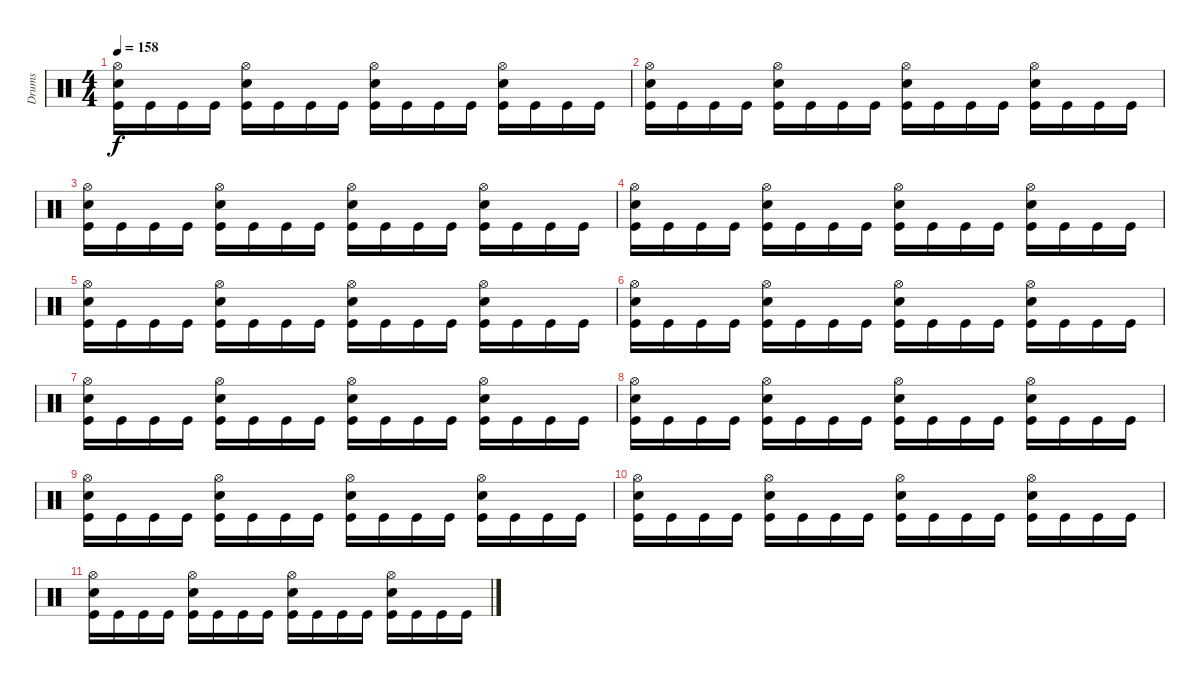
\track ("Drums" "Drums") {instrument percussion}
\staff {score}
\articulation defaults
\ts (4 4)
\tempo 158
\clef neutral
\ks c
("Kick (hit)" "Snare (hit) 2" "Hi-Hat (open)").16{dy f} "Kick (hit)".16 "Kick (hit)".16 "Kick (hit)".16 ("Kick (hit)" "Snare (hit) 2" "Hi-Hat (open)").16 "Kick (hit)".16 "Kick (hit)".16 "Kick (hit)".16 ("Kick (hit)" "Snare (hit) 2" "Hi-Hat (open)").16 "Kick (hit)".16 "Kick (hit)".16 "Kick (hit)".16 ("Kick (hit)" "Snare (hit) 2" "Hi-Hat (open)").16 "Kick (hit)".16 "Kick (hit)".16 "Kick (hit)".16 |
("Kick (hit)" "Snare (hit) 2" "Hi-Hat (open)").16 "Kick (hit)".16 "Kick (hit)".16 "Kick (hit)".16 ("Kick (hit)" "Snare (hit) 2" "Hi-Hat (open)").16 "Kick (hit)".16 "Kick (hit)".16 "Kick (hit)".16 ("Kick (hit)" "Snare (hit) 2" "Hi-Hat (open)").16 "Kick (hit)".16 "Kick (hit)".16 "Kick (hit)".16 ("Kick (hit)" "Snare (hit) 2" "Hi-Hat (open)").16 "Kick (hit)".16 "Kick (hit)".16 "Kick (hit)".16 |
("Kick (hit)" "Snare (hit) 2" "Hi-Hat (open)").16 "Kick (hit)".16 "Kick (hit)".16 "Kick (hit)".16 ("Kick (hit)" "Snare (hit) 2" "Hi-Hat (open)").16 "Kick (hit)".16 "Kick (hit)".16 "Kick (hit)".16 ("Kick (hit)" "Snare (hit) 2" "Hi-Hat (open)").16 "Kick (hit)".16 "Kick (hit)".16 "Kick (hit)".16 ("Kick (hit)" "Snare (hit) 2" "Hi-Hat (open)").16 "Kick (hit)".16 "Kick (hit)".16 "Kick (hit)".16 |
("Kick (hit)" "Snare (hit) 2" "Hi-Hat (open)").16 "Kick (hit)".16 "Kick (hit)".16 "Kick (hit)".16 ("Kick (hit)" "Snare (hit) 2" "Hi-Hat (open)").16 "Kick (hit)".16 "Kick (hit)".16 "Kick (hit)".16 ("Kick (hit)" "Snare (hit) 2" "Hi-Hat (open)").16 "Kick (hit)".16 "Kick (hit)".16 "Kick (hit)".16 ("Kick (hit)" "Snare (hit) 2" "Hi-Hat (open)").16 "Kick (hit)".16 "Kick (hit)".16 "Kick (hit)".16 |
("Kick (hit)" "Snare (hit) 2" "Hi-Hat (open)").16 "Kick (hit)".16 "Kick (hit)".16 "Kick (hit)".16 ("Kick (hit)" "Snare (hit) 2" "Hi-Hat (open)").16 "Kick (hit)".16 "Kick (hit)".16 "Kick (hit)".16 ("Kick (hit)" "Snare (hit) 2" "Hi-Hat (open)").16 "Kick (hit)".16 "Kick (hit)".16 "Kick (hit)".16 ("Kick (hit)" "Snare (hit) 2" "Hi-Hat (open)").16 "Kick (hit)".16 "Kick (hit)".16 "Kick (hit)".16 |
("Kick (hit)" "Snare (hit) 2" "Hi-Hat (open)").16 "Kick (hit)".16 "Kick (hit)".16 "Kick (hit)".16 ("Kick (hit)" "Snare (hit) 2" "Hi-Hat (open)").16 "Kick (hit)".16 "Kick (hit)".16 "Kick (hit)".16 ("Kick (hit)" "Snare (hit) 2" "Hi-Hat (open)").16 "Kick (hit)".16 "Kick (hit)".16 "Kick (hit)".16 ("Kick (hit)" "Snare (hit) 2" "Hi-Hat (open)").16 "Kick (hit)".16 "Kick (hit)".16 "Kick (hit)".16 |
("Kick (hit)" "Snare (hit) 2" "Hi-Hat (open)").16 "Kick (hit)".16 "Kick (hit)".16 "Kick (hit)".16 ("Kick (hit)" "Snare (hit) 2" "Hi-Hat (open)").16 "Kick (hit)".16 "Kick (hit)".16 "Kick (hit)".16 ("Kick (hit)" "Snare (hit) 2" "Hi-Hat (open)").16 "Kick (hit)".16 "Kick (hit)".16 "Kick (hit)".16 ("Kick (hit)" "Snare (hit) 2" "Hi-Hat (open)").16 "Kick (hit)".16 "Kick (hit)".16 "Kick (hit)".16 |
("Kick (hit)" "Snare (hit) 2" "Hi-Hat (open)").16 "Kick (hit)".16 "Kick (hit)".16 "Kick (hit)".16 ("Kick (hit)" "Snare (hit) 2" "Hi-Hat (open)").16 "Kick (hit)".16 "Kick (hit)".16 "Kick (hit)".16 ("Kick (hit)" "Snare (hit) 2" "Hi-Hat (open)").16 "Kick (hit)".16 "Kick (hit)".16 "Kick (hit)".16 ("Kick (hit)" "Snare (hit) 2" "Hi-Hat (open)").16 "Kick (hit)".16 "Kick (hit)".16 "Kick (hit)".16 |
("Kick (hit)" "Snare (hit) 2" "Hi-Hat (open)").16 "Kick (hit)".16 "Kick (hit)".16 "Kick (hit)".16 ("Kick (hit)" "Snare (hit) 2" "Hi-Hat (open)").16 "Kick (hit)".16 "Kick (hit)".16 "Kick (hit)".16 ("Kick (hit)" "Snare (hit) 2" "Hi-Hat (open)").16 "Kick (hit)".16 "Kick (hit)".16 "Kick (hit)".16 ("Kick (hit)" "Snare (hit) 2" "Hi-Hat (open)").16 "Kick (hit)".16 "Kick (hit)".16 "Kick (hit)".16 |
("Kick (hit)" "Snare (hit) 2" "Hi-Hat (open)").16 "Kick (hit)".16 "Kick (hit)".16 "Kick (hit)".16 ("Kick (hit)" "Snare (hit) 2" "Hi-Hat (open)").16 "Kick (hit)".16 "Kick (hit)".16 "Kick (hit)".16 ("Kick (hit)" "Snare (hit) 2" "Hi-Hat (open)").16 "Kick (hit)".16 "Kick (hit)".16 "Kick (hit)".16 ("Kick (hit)" "Snare (hit) 2" "Hi-Hat (open)").16 "Kick (hit)".16 "Kick (hit)".16 "Kick (hit)".16 |
("Kick (hit)" "Snare (hit) 2" "Hi-Hat (open)").16 "Kick (hit)".16 "Kick (hit)".16 "Kick (hit)".16 ("Kick (hit)" "Snare (hit) 2" "Hi-Hat (open)").16 "Kick (hit)".16 "Kick (hit)".16 "Kick (hit)".16 ("Kick (hit)" "Snare (hit) 2" "Hi-Hat (open)").16 "Kick (hit)".16 "Kick (hit)".16 "Kick (hit)".16 ("Kick (hit)" "Snare (hit) 2" "Hi-Hat (open)").16 "Kick (hit)".16 "Kick (hit)".16 "Kick (hit)".16
